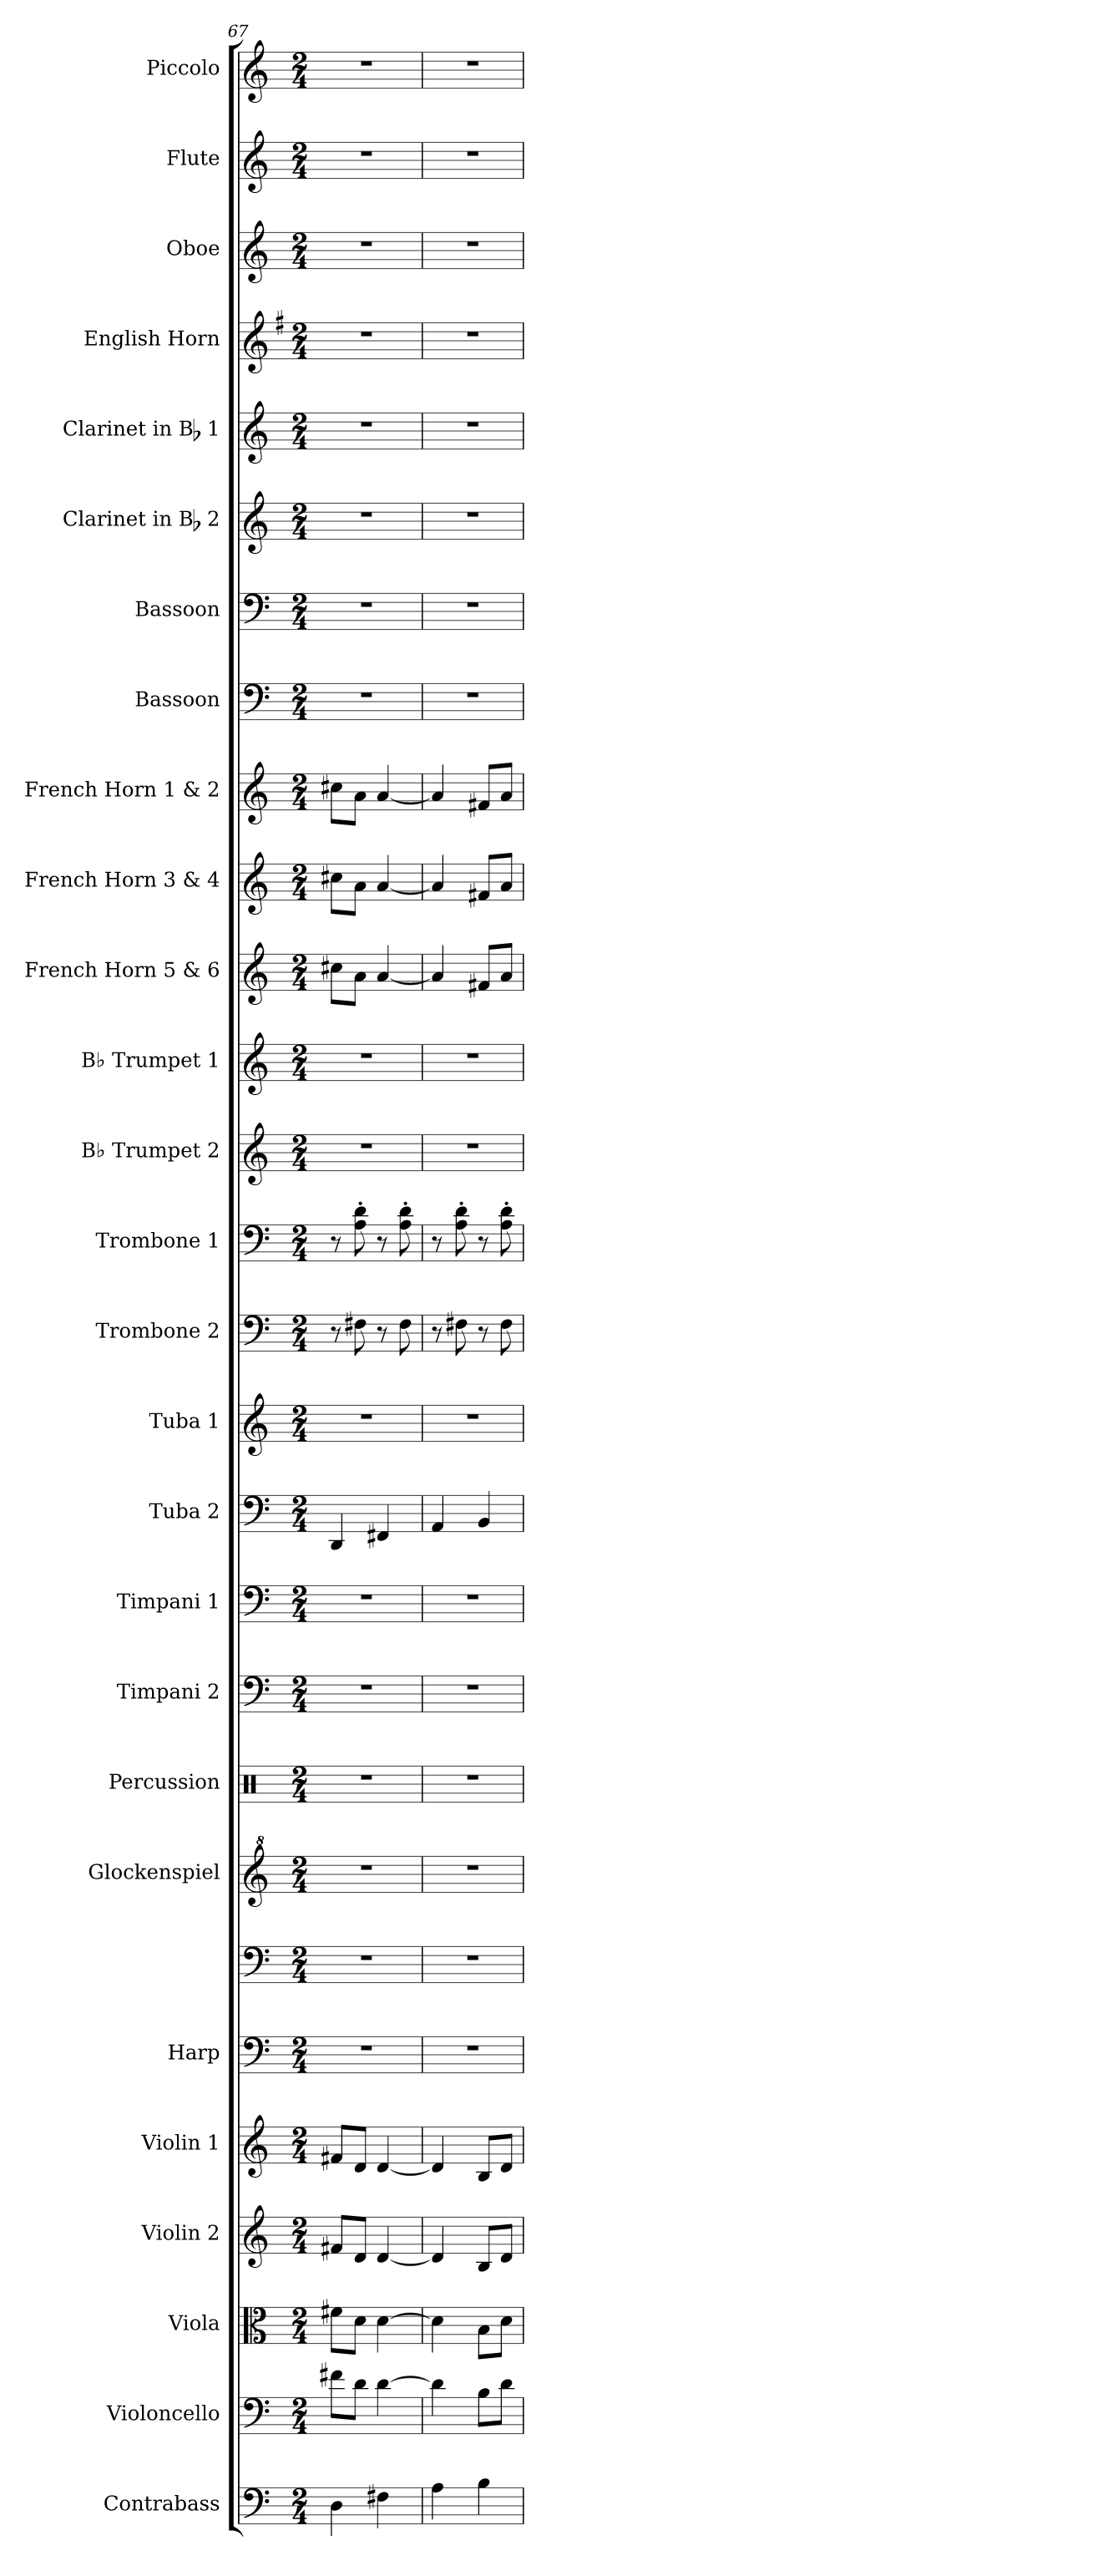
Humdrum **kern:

**kern	**kern	**kern	**kern	**kern	**kern	**kern	**kern	**kern	**kern	**kern	**kern	**kern	**kern	**kern	**kern	**kern	**kern	**kern	**kern	**kern	**kern	**kern	**kern	**kern	**kern	**kern	**kern
*part27	*part26	*part25	*part24	*part23	*part22	*part22	*part21	*part20	*part19	*part18	*part17	*part16	*part15	*part14	*part13	*part12	*part11	*part10	*part9	*part8	*part7	*part6	*part5	*part4	*part3	*part2	*part1
*staff28	*staff27	*staff26	*staff25	*staff24	*staff23	*staff22	*staff21	*staff20	*staff19	*staff18	*staff17	*staff16	*staff15	*staff14	*staff13	*staff12	*staff11	*staff10	*staff9	*staff8	*staff7	*staff6	*staff5	*staff4	*staff3	*staff2	*staff1
*I"Contrabass	*I"Violoncello	*I"Viola	*I"Violin 2	*I"Violin 1	*I"Harp	*	*I"Glockenspiel	*I"Percussion	*I"Timpani 2	*I"Timpani 1	*I"Tuba 2	*I"Tuba 1	*I"Trombone 2	*I"Trombone 1	*I"B♭ Trumpet 2	*I"B♭ Trumpet 1	*I"French Horn 5 &amp; 6	*I"French Horn 3 &amp; 4	*I"French Horn 1 &amp; 2	*I"Bassoon	*I"Bassoon	*I"Clarinet in Bb 2	*I"Clarinet in Bb 1	*I"English Horn	*I"Oboe	*I"Flute	*I"Piccolo
*I'Cbs.	*I'Vlc.	*I'Vla.	*I'Vln. 2	*I'Vln. 1	*I'Hrp.	*	*I'Glk.	*I'Perc.	*I'Timp. 2	*I'Timp. 1	*I'Tba. 2	*I'Tba. 1	*I'Tbn. 2	*I'Tbn. 1	*I'B♭ Tpt. 2	*I'B♭ Tpt. 1	*I'F Hn. 5 &amp; 6	*I'F Hn. 3 &amp; 4	*I'F Hn. 1 &amp; 2	*I'Bsn.	*I'Bsn.	*	*	*I'Eng Hn.	*I'Ob.	*I'Fl.	*I'Pic.
*clefF4	*clefF4	*clefC3	*clefG2	*clefG2	*clefF4	*clefF4	*clefG^2	*clefX	*clefF4	*clefF4	*clefF4	*clefG2	*clefF4	*clefF4	*clefG2	*clefG2	*clefG2	*clefG2	*clefG2	*clefF4	*clefF4	*clefG2	*clefG2	*clefG2	*clefG2	*clefG2	*clefG2
*	*	*	*	*	*	*	*	*	*	*	*	*	*	*	*ITrd1c2	*ITrd1c2	*ITrd4c7	*ITrd4c7	*ITrd4c7	*	*	*ITrd-5c-8	*ITrd-5c-8	*ITrd4c7	*	*	*
*k[]	*k[]	*k[]	*k[]	*k[]	*k[]	*k[]	*k[]	*k[]	*k[]	*k[]	*k[]	*k[]	*k[]	*k[]	*k[b-e-]	*k[b-e-]	*k[b-]	*k[b-]	*k[b-]	*k[]	*k[]	*k[b-e-a-d-]	*k[b-e-a-d-]	*k[]	*k[]	*k[]	*k[]
*M2/4	*M2/4	*M2/4	*M2/4	*M2/4	*M2/4	*M2/4	*M2/4	*M2/4	*M2/4	*M2/4	*M2/4	*M2/4	*M2/4	*M2/4	*M2/4	*M2/4	*M2/4	*M2/4	*M2/4	*M2/4	*M2/4	*M2/4	*M2/4	*M2/4	*M2/4	*M2/4	*M2/4
=67	=67	=67	=67	=67	=67	=67	=67	=67	=67	=67	=67	=67	=67	=67	=67	=67	=67	=67	=67	=67	=67	=67	=67	=67	=67	=67	=67
4D\	8f#X\L	8f#X\L	8f#X/L	8f#X/L	2r	2r	2r	2r	2r	2r	4DD/	2r	8r	8r	2r	2r	8f#X\L	8f#X\L	8f#X\L	2r	2r	2r	2r	2r	2r	2r	2r
.	8d\J	8d\J	8d/J	8d/J	.	.	.	.	.	.	.	.	8F#X\	8A\' 8d\'	.	.	8d\J	8d\J	8d\J	.	.	.	.	.	.	.	.
4F#X\	[4d\	[4d\	[4d/	[4d/	.	.	.	.	.	.	4FF#X/	.	8r	8r	.	.	[4d/	[4d/	[4d/	.	.	.	.	.	.	.	.
.	.	.	.	.	.	.	.	.	.	.	.	.	8F#\	8A\' 8d\'	.	.	.	.	.	.	.	.	.	.	.	.	.
!!LO:PB:g=z
=68	=68	=68	=68	=68	=68	=68	=68	=68	=68	=68	=68	=68	=68	=68	=68	=68	=68	=68	=68	=68	=68	=68	=68	=68	=68	=68	=68
4A\	4d\]	4d\]	4d/]	4d/]	2r	2r	2r	2r	2r	2r	4AA/	2r	8r	8r	2r	2r	4d/]	4d/]	4d/]	2r	2r	2r	2r	2r	2r	2r	2r
.	.	.	.	.	.	.	.	.	.	.	.	.	8F#X\	8A\' 8d\'	.	.	.	.	.	.	.	.	.	.	.	.	.
4B\	8B\L	8B\L	8B/L	8B/L	.	.	.	.	.	.	4BB/	.	8r	8r	.	.	8Bn/L	8Bn/L	8Bn/L	.	.	.	.	.	.	.	.
.	8d\J	8d\J	8d/J	8d/J	.	.	.	.	.	.	.	.	8F#\	8A\' 8d\'	.	.	8d/J	8d/J	8d/J	.	.	.	.	.	.	.	.
=	=	=	=	=	=	=	=	=	=	=	=	=	=	=	=	=	=	=	=	=	=	=	=	=	=	=	=
*-	*-	*-	*-	*-	*-	*-	*-	*-	*-	*-	*-	*-	*-	*-	*-	*-	*-	*-	*-	*-	*-	*-	*-	*-	*-	*-	*-
